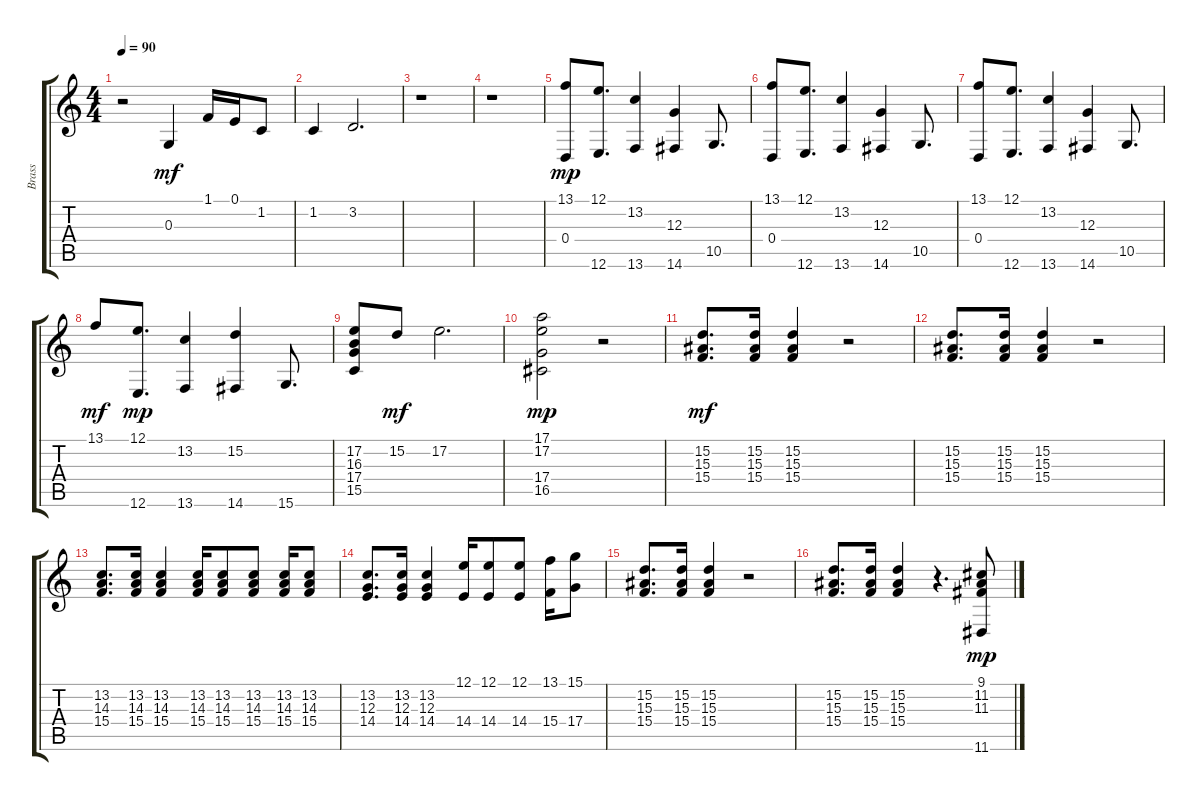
\track ("Brass" "Brass") {instrument brasssection}
\staff {score tabs}
\tuning (E4 B3 G3 D3 A2 E2) {hide}
\ts (4 4)
\tempo 90
\clef g2
\ks c
r.2{dy mf} 0.3.4 1.1.16 0.1.16 1.2.8 |
1.2.4 3.2.2{d} |
r.1 |
r.1 |
(13.1 0.4).8{dy mp} (12.1 12.6).8{d} (13.2 13.6).4 (12.3 14.6).4 10.5.8{d} |
(13.1 0.4).8 (12.1 12.6).8{d} (13.2 13.6).4 (12.3 14.6).4 10.5.8{d} |
(13.1 0.4).8 (12.1 12.6).8{d} (13.2 13.6).4 (12.3 14.6).4 10.5.8{d} |
13.1.8{dy mf} (12.1 12.6).8{d dy mp} (13.2 13.6).4 (15.2 14.6).4 15.6.8{d} |
(17.2 16.3 17.4 15.5).8 15.2.8{dy mf} 17.2.2{d} |
(17.1 17.2 17.4 16.5).2{dy mp} r.2 |
(15.2 15.3 15.4).8{d dy mf} (15.2 15.3 15.4).16 (15.2 15.3 15.4).4 r.2 |
(15.2 15.3 15.4).8{d} (15.2 15.3 15.4).16 (15.2 15.3 15.4).4 r.2 |
(13.2 14.3 15.4).8{d} (13.2 14.3 15.4).16 (13.2 14.3 15.4).4 (13.2 14.3 15.4).16 (13.2 14.3 15.4).8 (13.2 14.3 15.4).8 (13.2 14.3 15.4).16 (13.2 14.3 15.4).8 |
(13.2 12.3 14.4).8{d} (13.2 12.3 14.4).16 (13.2 12.3 14.4).4 (12.1 14.4).16 (12.1 14.4).8 (12.1 14.4).8 (13.1 15.4).16 (15.1 17.4).8 |
(15.2 15.3 15.4).8{d} (15.2 15.3 15.4).16 (15.2 15.3 15.4).4 r.2 |
(15.2 15.3 15.4).8{d} (15.2 15.3 15.4).16 (15.2 15.3 15.4).4 r.4{d} (9.1 11.2 11.3 11.6).8{dy mp}
